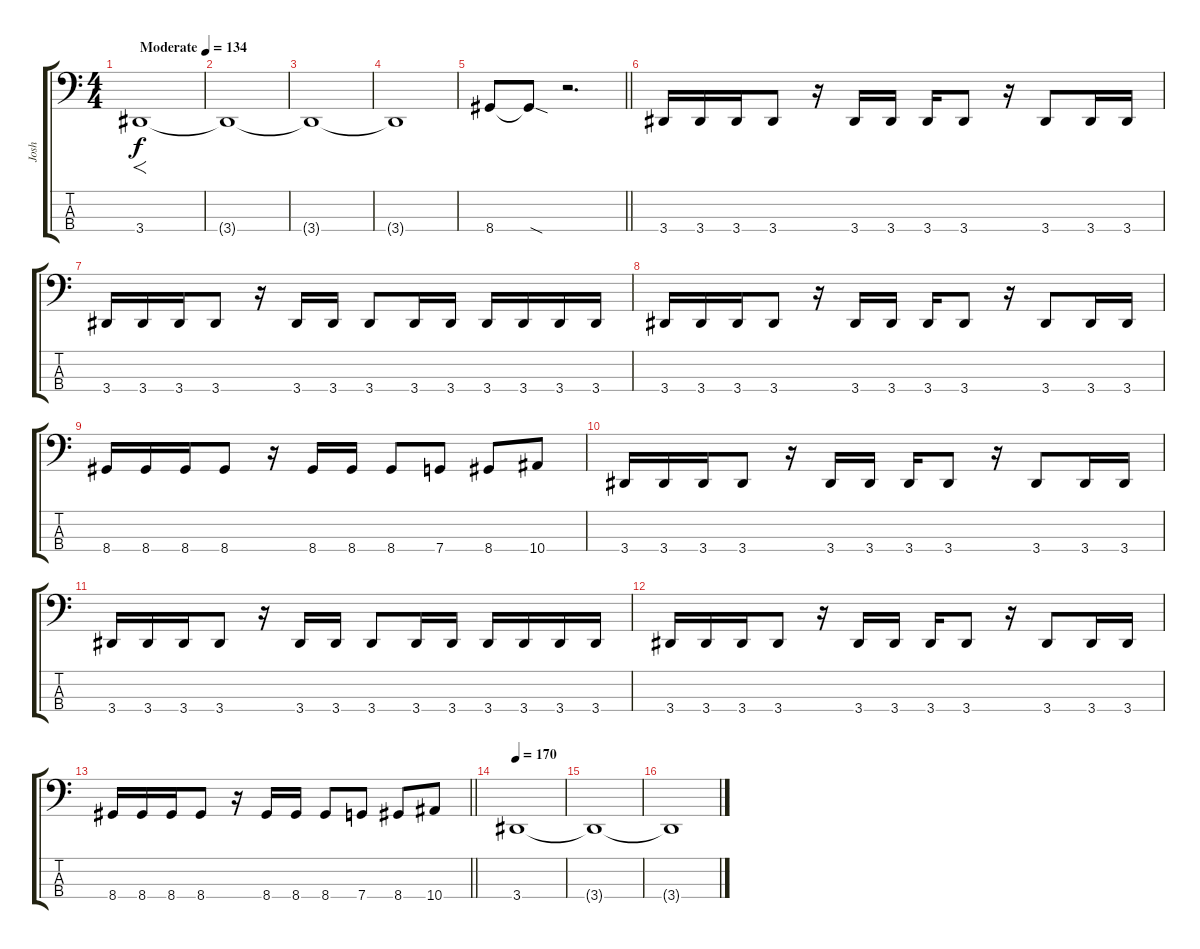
\track ("Josh" "Josh") {instrument electricbasspick}
\staff {score tabs}
\tuning (F2 C2 G1 C1) {hide}
\ts (4 4)
\section ("" "")
\tempo (134 "Moderate")
\clef f4
\ks c
3.4.1{f dy f instrument electricbasspick} |
3.4{t}.1 |
3.4{t}.1 |
3.4{t}.1 |
\barLineRight lightlight
8.4.8 8.4{sod t}.8 r.2{d} |
\section ("" "")
3.4.16 3.4.16 3.4.16 3.4.8 r.16 3.4.16 3.4.16 3.4.16 3.4.8 r.16 3.4.8 3.4.16 3.4.16 |
3.4.16 3.4.16 3.4.16 3.4.8 r.16 3.4.16 3.4.16 3.4.8 3.4.16 3.4.16 3.4.16 3.4.16 3.4.16 3.4.16 |
3.4.16 3.4.16 3.4.16 3.4.8 r.16 3.4.16 3.4.16 3.4.16 3.4.8 r.16 3.4.8 3.4.16 3.4.16 |
8.4.16 8.4.16 8.4.16 8.4.8 r.16 8.4.16 8.4.16 8.4.8 7.4.8 8.4.8 10.4.8 |
3.4.16 3.4.16 3.4.16 3.4.8 r.16 3.4.16 3.4.16 3.4.16 3.4.8 r.16 3.4.8 3.4.16 3.4.16 |
3.4.16 3.4.16 3.4.16 3.4.8 r.16 3.4.16 3.4.16 3.4.8 3.4.16 3.4.16 3.4.16 3.4.16 3.4.16 3.4.16 |
3.4.16 3.4.16 3.4.16 3.4.8 r.16 3.4.16 3.4.16 3.4.16 3.4.8 r.16 3.4.8 3.4.16 3.4.16 |
\barLineRight lightlight
8.4.16 8.4.16 8.4.16 8.4.8 r.16 8.4.16 8.4.16 8.4.8 7.4.8 8.4.8 10.4.8 |
\section ("" "")
\tempo 170
3.4.1 |
3.4{t}.1 |
3.4{t}.1
